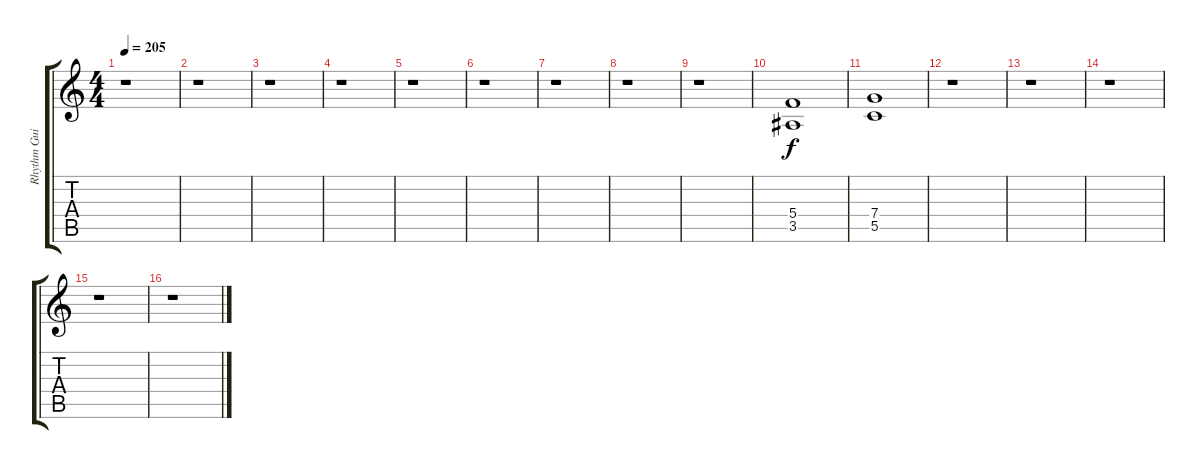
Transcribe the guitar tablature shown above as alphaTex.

\track ("Rhythm Guitar" "Rhythm Gui") {instrument distortionguitar}
\staff {score tabs}
\tuning (D4 A3 F3 C3 G2 D2) {hide}
\ts (4 4)
\tempo 205
\clef g2
\ks c
r.1{dy fff} |
r.1 |
r.1 |
r.1 |
r.1 |
r.1 |
r.1 |
r.1 |
r.1 |
(5.4 3.5).1{dy f} |
(7.4 5.5).1 |
r.1 |
r.1 |
r.1 |
r.1 |
r.1
